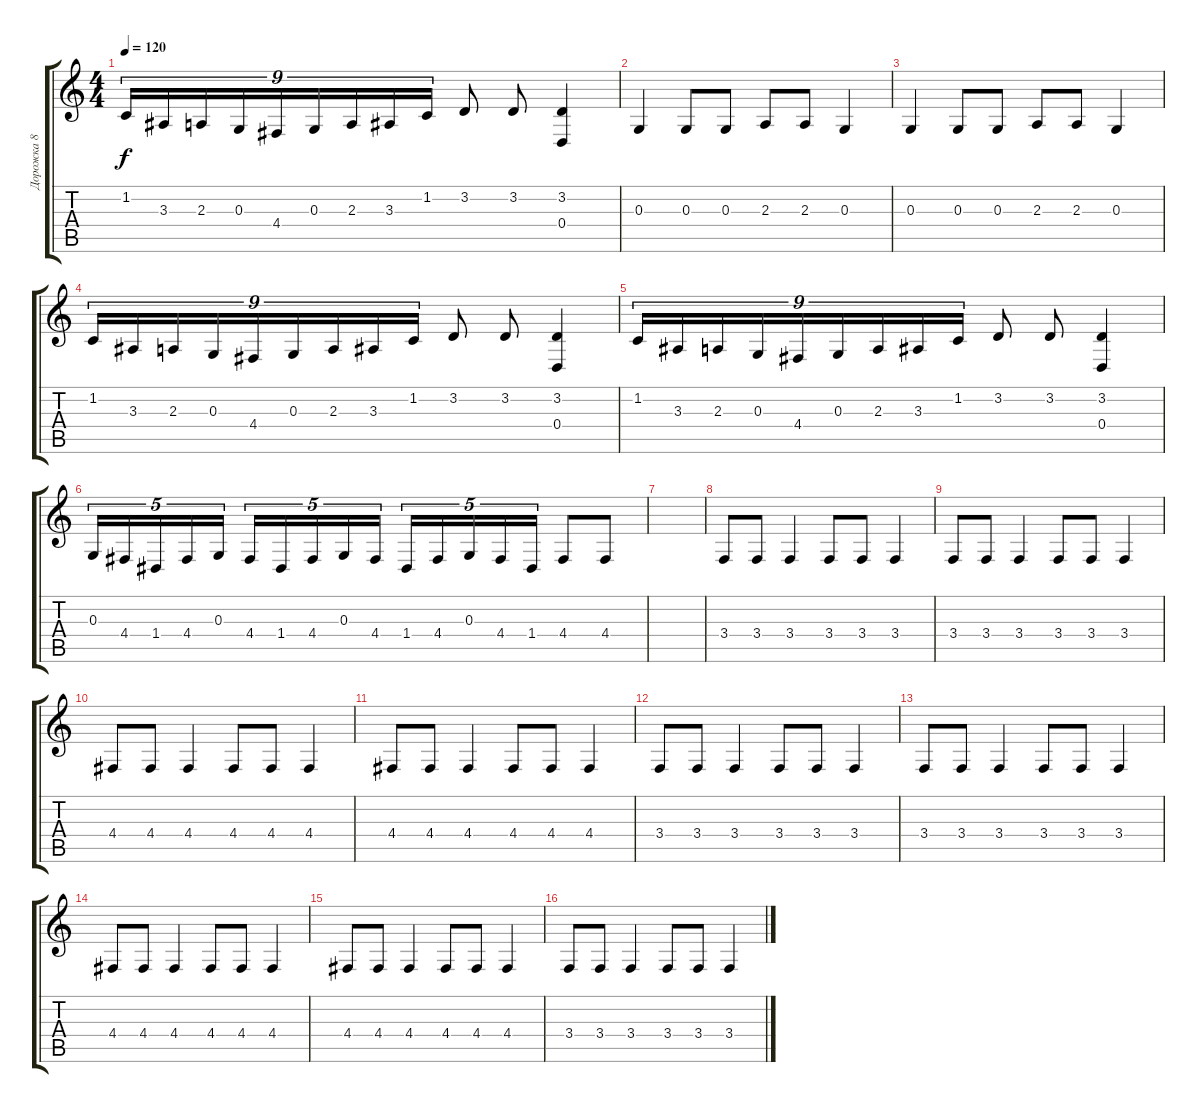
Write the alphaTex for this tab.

\track ("Дорожка 8" "Дорожка 8") {instrument timpani}
\staff {score tabs}
\tuning (E4 B3 G3 D3 A2 E2) {hide}
\ts (4 4)
\tempo 120
\clef g2
\ks c
1.2.16{tu (9 8) dy f} 3.3.16{tu (9 8)} 2.3.16{tu (9 8)} 0.3.16{tu (9 8)} 4.4.16{tu (9 8)} 0.3.16{tu (9 8)} 2.3.16{tu (9 8)} 3.3.16{tu (9 8)} 1.2.16{tu (9 8)} 3.2.8 3.2.8 (3.2 0.4).4 |
0.3.4 0.3.8 0.3.8 2.3.8 2.3.8 0.3.4 |
0.3.4 0.3.8 0.3.8 2.3.8 2.3.8 0.3.4 |
1.2.16{tu (9 8)} 3.3.16{tu (9 8)} 2.3.16{tu (9 8)} 0.3.16{tu (9 8)} 4.4.16{tu (9 8)} 0.3.16{tu (9 8)} 2.3.16{tu (9 8)} 3.3.16{tu (9 8)} 1.2.16{tu (9 8)} 3.2.8 3.2.8 (3.2 0.4).4 |
1.2.16{tu (9 8)} 3.3.16{tu (9 8)} 2.3.16{tu (9 8)} 0.3.16{tu (9 8)} 4.4.16{tu (9 8)} 0.3.16{tu (9 8)} 2.3.16{tu (9 8)} 3.3.16{tu (9 8)} 1.2.16{tu (9 8)} 3.2.8 3.2.8 (3.2 0.4).4 |
0.3.16{tu (5 4)} 4.4.16{tu (5 4)} 1.4.16{tu (5 4)} 4.4.16{tu (5 4)} 0.3.16{tu (5 4)} 4.4.16{tu (5 4)} 1.4.16{tu (5 4)} 4.4.16{tu (5 4)} 0.3.16{tu (5 4)} 4.4.16{tu (5 4)} 1.4.16{tu (5 4)} 4.4.16{tu (5 4)} 0.3.16{tu (5 4)} 4.4.16{tu (5 4)} 1.4.16{tu (5 4)} 4.4.8 4.4.8 |
|
3.4.8 3.4.8 3.4.4 3.4.8 3.4.8 3.4.4 |
3.4.8 3.4.8 3.4.4 3.4.8 3.4.8 3.4.4 |
4.4.8 4.4.8 4.4.4 4.4.8 4.4.8 4.4.4 |
4.4.8 4.4.8 4.4.4 4.4.8 4.4.8 4.4.4 |
3.4.8 3.4.8 3.4.4 3.4.8 3.4.8 3.4.4 |
3.4.8 3.4.8 3.4.4 3.4.8 3.4.8 3.4.4 |
4.4.8 4.4.8 4.4.4 4.4.8 4.4.8 4.4.4 |
4.4.8 4.4.8 4.4.4 4.4.8 4.4.8 4.4.4 |
3.4.8 3.4.8 3.4.4 3.4.8 3.4.8 3.4.4
